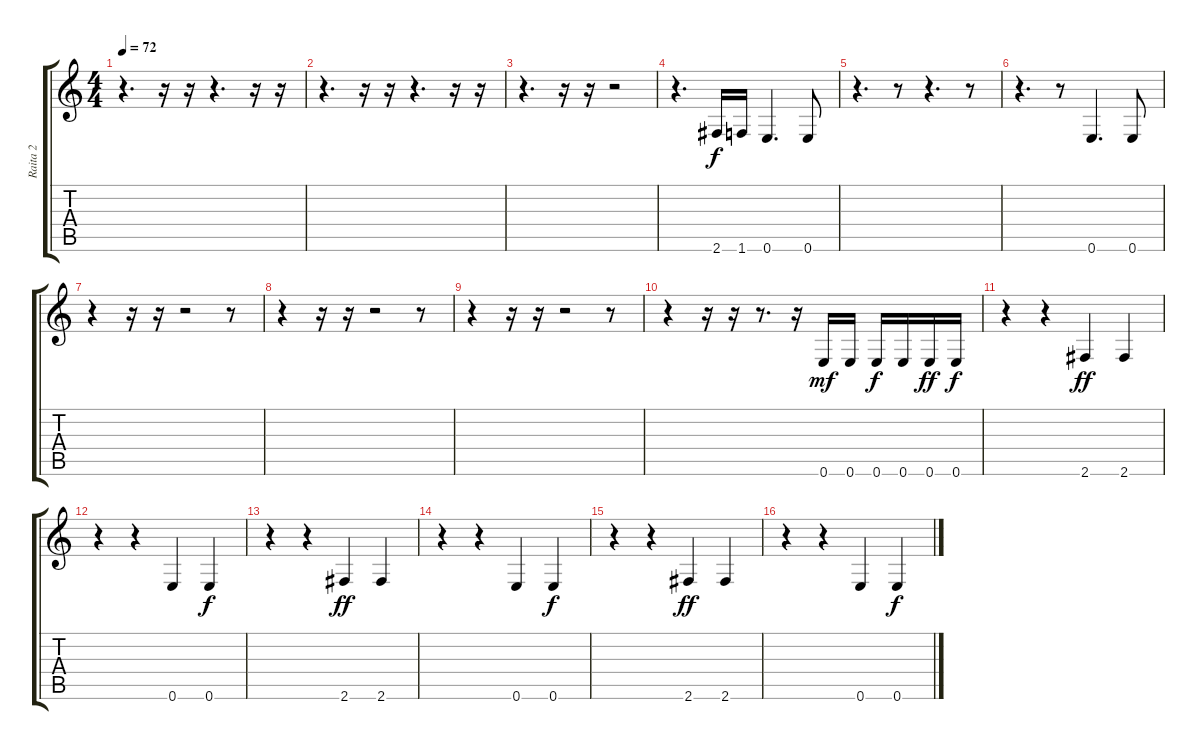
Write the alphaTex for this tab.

\track ("Raita 2" "Raita 2") {instrument electricbassfinger}
\staff {score tabs}
\tuning (E4 B3 G3 D3 A2 E2) {hide}
\ts (4 4)
\tempo 72
\clef g2
\ks c
r.4{d dy f} r.16 r.16 r.4{d} r.16 r.16 |
r.4{d} r.16 r.16 r.4{d} r.16 r.16 |
r.4{d} r.16 r.16 r.2 |
r.4{d} 2.6.16 1.6.16 0.6.4{d} 0.6.8 |
r.4{d} r.8 r.4{d} r.8 |
r.4{d} r.8 0.6.4{d} 0.6.8 |
r.4 r.16 r.16 r.2 r.8 |
r.4 r.16 r.16 r.2 r.8 |
r.4 r.16 r.16 r.2 r.8 |
r.4 r.16 r.16 r.8{d} r.16 0.6.16{dy mf} 0.6.16 0.6.16{dy f} 0.6.16 0.6.16{dy ff} 0.6.16{dy f} |
r.4 r.4 2.6.4{dy ff} 2.6.4 |
r.4 r.4 0.6.4 0.6.4{dy f} |
r.4 r.4 2.6.4{dy ff} 2.6.4 |
r.4 r.4 0.6.4 0.6.4{dy f} |
r.4 r.4 2.6.4{dy ff} 2.6.4 |
r.4 r.4 0.6.4 0.6.4{dy f}
